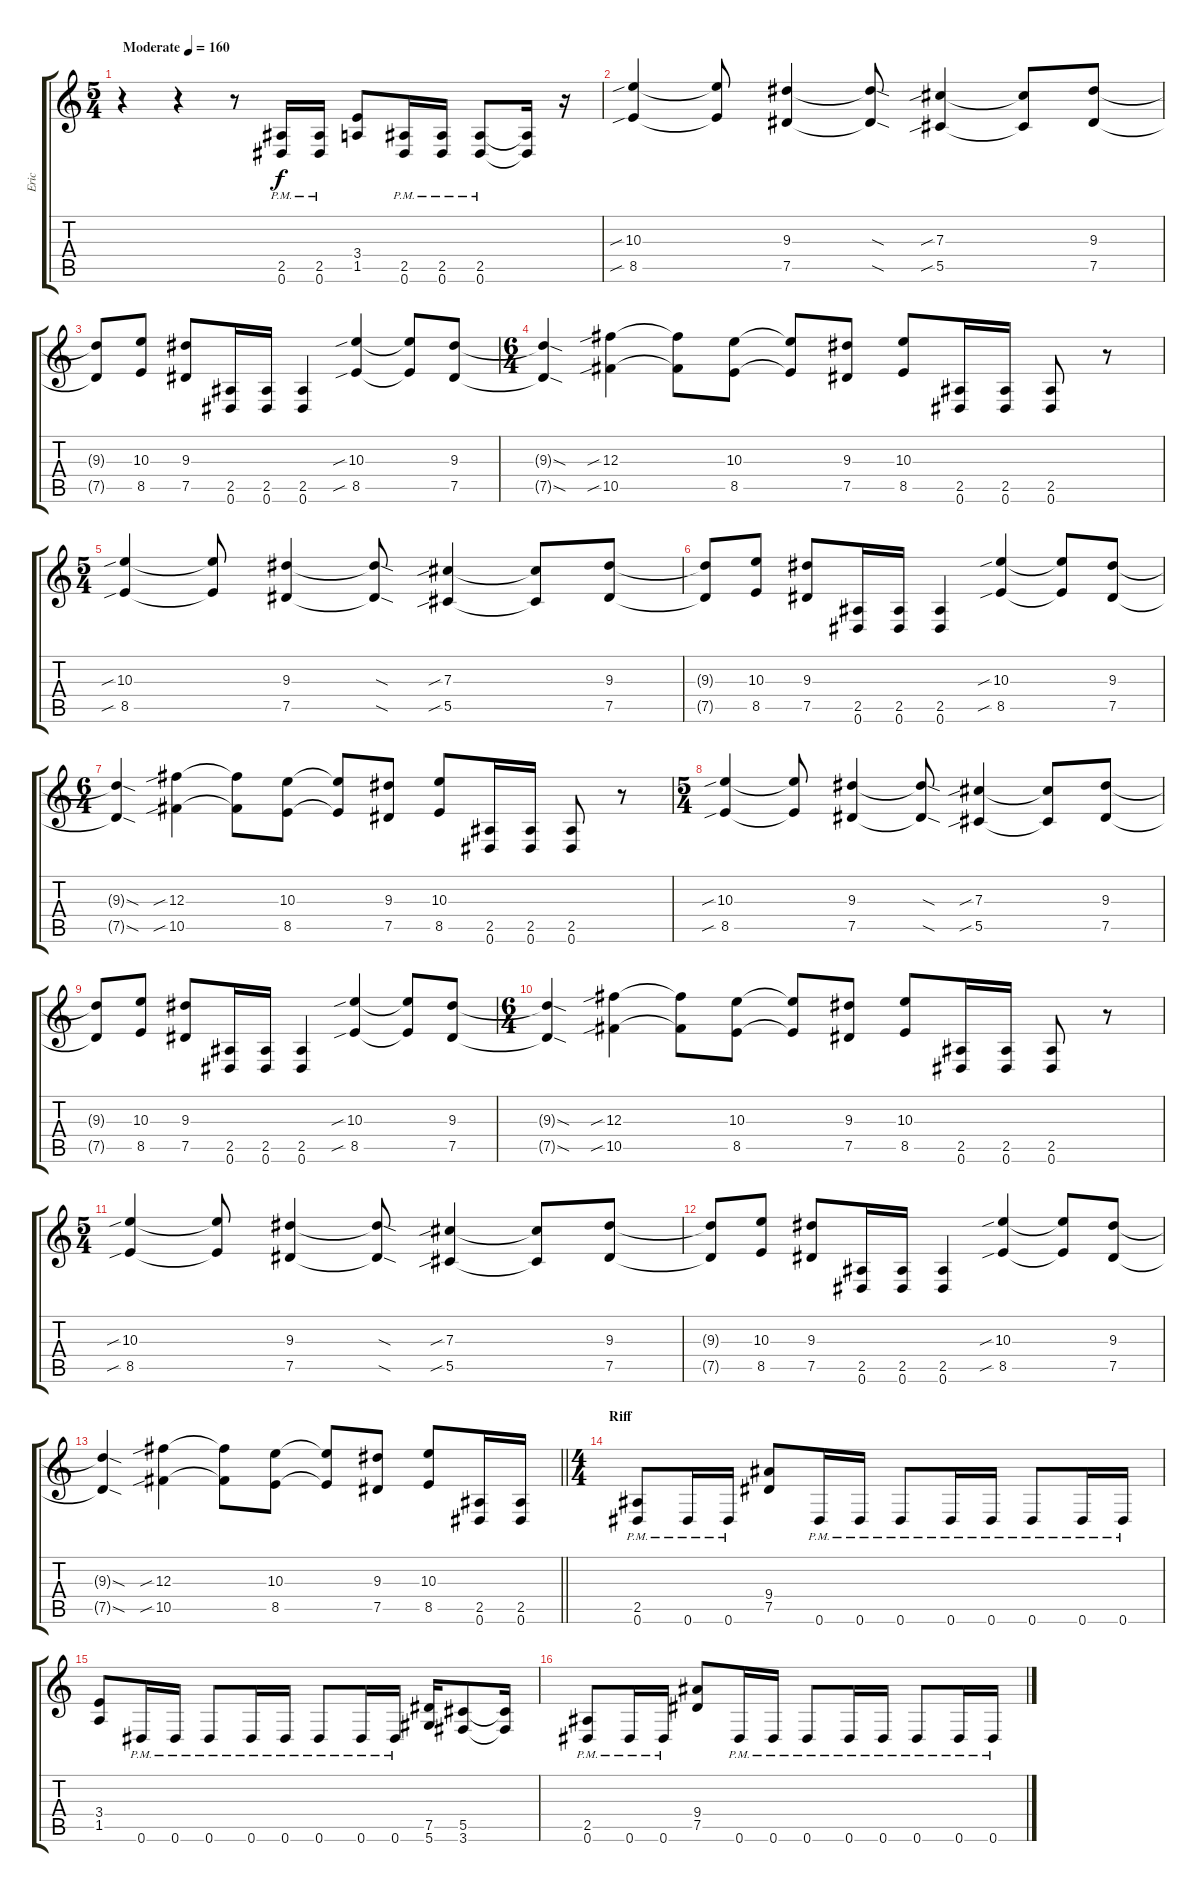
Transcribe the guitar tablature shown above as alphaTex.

\track ("Eric" "Eric") {instrument distortionguitar}
\staff {score tabs}
\tuning (Eb4 Bb3 Gb3 Db3 Ab2 Eb2) {hide}
\ts (5 4)
\tempo (160 "Moderate")
\clef g2
\ks c
r.4{dy f instrument distortionguitar} r.4 r.8 (2.5{pm} 0.6{pm}).16 (2.5{pm} 0.6{pm}).16 (3.4 1.5).8 (2.5{pm} 0.6{pm}).16 (2.5{pm} 0.6{pm}).16 (2.5{pm} 0.6{pm}).8 (2.5{t} 0.6{t}).16 r.16 |
(10.3{sib} 8.5{sib}).4 (10.3{t} 8.5{t}).8 (9.3 7.5).4 (9.3{sod t} 7.5{sod t}).8 (7.3{sib} 5.5{sib}).4 (7.3{t} 5.5{t}).8 (9.3 7.5).8 |
(9.3{t} 7.5{t}).8 (10.3 8.5).8 (9.3 7.5).8 (2.5 0.6).16 (2.5 0.6).16 (2.5 0.6).4 (10.3{sib} 8.5{sib}).4 (10.3{t} 8.5{t}).8 (9.3 7.5).8 |
\ts (6 4)
(9.3{sod t} 7.5{sod t}).4 (12.3{sib} 10.5{sib}).4 (12.3{t} 10.5{t}).8 (10.3 8.5).8 (10.3{t} 8.5{t}).8 (9.3 7.5).8 (10.3 8.5).8 (2.5 0.6).16 (2.5 0.6).16 (2.5 0.6).8 r.8 |
\ts (5 4)
(10.3{sib} 8.5{sib}).4 (10.3{t} 8.5{t}).8 (9.3 7.5).4 (9.3{sod t} 7.5{sod t}).8 (7.3{sib} 5.5{sib}).4 (7.3{t} 5.5{t}).8 (9.3 7.5).8 |
(9.3{t} 7.5{t}).8 (10.3 8.5).8 (9.3 7.5).8 (2.5 0.6).16 (2.5 0.6).16 (2.5 0.6).4 (10.3{sib} 8.5{sib}).4 (10.3{t} 8.5{t}).8 (9.3 7.5).8 |
\ts (6 4)
(9.3{sod t} 7.5{sod t}).4 (12.3{sib} 10.5{sib}).4 (12.3{t} 10.5{t}).8 (10.3 8.5).8 (10.3{t} 8.5{t}).8 (9.3 7.5).8 (10.3 8.5).8 (2.5 0.6).16 (2.5 0.6).16 (2.5 0.6).8 r.8 |
\ts (5 4)
(10.3{sib} 8.5{sib}).4 (10.3{t} 8.5{t}).8 (9.3 7.5).4 (9.3{sod t} 7.5{sod t}).8 (7.3{sib} 5.5{sib}).4 (7.3{t} 5.5{t}).8 (9.3 7.5).8 |
(9.3{t} 7.5{t}).8 (10.3 8.5).8 (9.3 7.5).8 (2.5 0.6).16 (2.5 0.6).16 (2.5 0.6).4 (10.3{sib} 8.5{sib}).4 (10.3{t} 8.5{t}).8 (9.3 7.5).8 |
\ts (6 4)
(9.3{sod t} 7.5{sod t}).4 (12.3{sib} 10.5{sib}).4 (12.3{t} 10.5{t}).8 (10.3 8.5).8 (10.3{t} 8.5{t}).8 (9.3 7.5).8 (10.3 8.5).8 (2.5 0.6).16 (2.5 0.6).16 (2.5 0.6).8 r.8 |
\ts (5 4)
(10.3{sib} 8.5{sib}).4 (10.3{t} 8.5{t}).8 (9.3 7.5).4 (9.3{sod t} 7.5{sod t}).8 (7.3{sib} 5.5{sib}).4 (7.3{t} 5.5{t}).8 (9.3 7.5).8 |
(9.3{t} 7.5{t}).8 (10.3 8.5).8 (9.3 7.5).8 (2.5 0.6).16 (2.5 0.6).16 (2.5 0.6).4 (10.3{sib} 8.5{sib}).4 (10.3{t} 8.5{t}).8 (9.3 7.5).8 |
\barLineRight lightlight
(9.3{sod t} 7.5{sod t}).4 (12.3{sib} 10.5{sib}).4 (12.3{t} 10.5{t}).8 (10.3 8.5).8 (10.3{t} 8.5{t}).8 (9.3 7.5).8 (10.3 8.5).8 (2.5 0.6).16 (2.5 0.6).16 |
\ts (4 4)
\section ("" "Riff")
(2.5{pm} 0.6{pm}).8 0.6{pm}.16 0.6{pm}.16 (9.4 7.5).8 0.6{pm}.16 0.6{pm}.16 0.6{pm}.8 0.6{pm}.16 0.6{pm}.16 0.6{pm}.8 0.6{pm}.16 0.6{pm}.16 |
(3.4 1.5).8 0.6{pm}.16 0.6{pm}.16 0.6{pm}.8 0.6{pm}.16 0.6{pm}.16 0.6{pm}.8 0.6{pm}.16 0.6{pm}.16 (7.5 5.6).16 (5.5 3.6).8 (5.5{t} 3.6{t}).16 |
(2.5{pm} 0.6{pm}).8 0.6{pm}.16 0.6{pm}.16 (9.4 7.5).8 0.6{pm}.16 0.6{pm}.16 0.6{pm}.8 0.6{pm}.16 0.6{pm}.16 0.6{pm}.8 0.6{pm}.16 0.6{pm}.16
